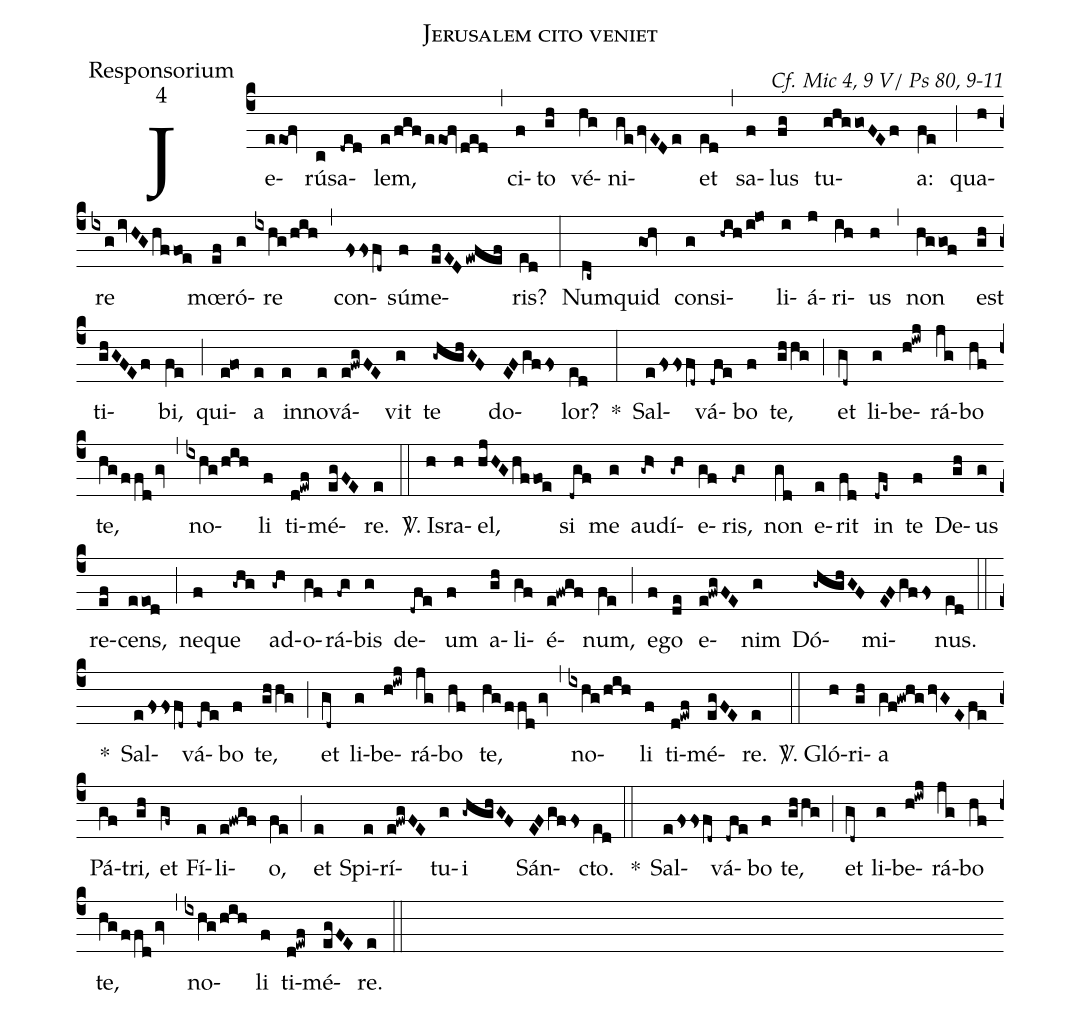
name:Jerusalem cito veniet;
office-part:Responsorium;
mode:4;
commentary:Cf. Mic 4, 9 V/ Ps 80, 9-11;
%%
(c4)Je(eeof)rú(c)sa(-ded)lem,(e/fgf/eeof/ded) (,) ci(f)to(gh) vé(hg)ni(ge/fvEDe)et(ed) (,) sa(f)lus(fg) tu(ghggoFEf)a:(fe) (;) qua(h)re(ixg/ivHGhffoe) mœ(ef)ró(g)re(ixhg/hih) (,) con(fssfd~)sú(f)me(efED/ewfef)ris?(ed) (:) Num(dc~)quid(goh) con(g)si(-hih/i!jo)li(i)á(j)ri(ih)us(h) (,) non(hggof) est(gh) ti(ghGFEf)bi,(fe) (;) qui(e!fo)a(e) in(e)no(e)vá(e!fwgFE)vit(g) te(-ghghGF) do(EFgffs)lor?(ed) *(:) Sal(e/fssfd~)vá(-dfe)bo(f) te,(ghhg) (;) et(gd~) li(g)be(h!iwj)rá(jg)bo(hf) te,(hg/ffd/gv) (,) no(ixhg/hih)li(f) ti(d!ewf)mé(egFE)re.(e) (::)

<sp>V/</sp>. Is(h)ra(h)el,(hjHGhffoe) si(-dgf) me(g) au(-gh>)dí(-gh)e(gf)ris,(-fg) non(gd) e(e)rit(fd) in(-dfe~) te(f) De(gh)us(g) re(ef)cens,(eeod) (;) ne(f)que(-ghg) ad(-gh)o(gf)rá(-fg)bis(g) de(-dfe)um(f) a(gh)li(gf)é(e!fwgf)num,(fe) (;) e(f)go(de) e(e!fwgFE)nim(g) Dó(-ghghGF)mi(EFgffs)nus.(ed)  (::)
*() Sal(e/fssfd~)vá(-dfe)bo(f) te,(ghhg) (;) et(gd~) li(g)be(h!iwj)rá(jg)bo(hf) te,(hg/ffd/gv) (,) no(ixhg/hih)li(f) ti(d!ewf)mé(egFE)re.(e) (::)

<sp>V/</sp>. Gló(h)ri(gh)a(gf!gwhg/hvGEfe) Pá(gf)tri,(gh) et(gf~) Fí(e)li(e!fwgf)o,(fe) (;)et(e) Spi(e)rí(e!fwgFE)tu(g)i(-ghghGF) Sán(EFgffs)cto.(ed) (::)
*() Sal(e/fssfd~)vá(-dfe)bo(f) te,(ghhg) (;) et(gd~) li(g)be(h!iwj)rá(jg)bo(hf) te,(hg/ffd/gv) (,) no(ixhg/hih)li(f) ti(d!ewf)mé(egFE)re.(e) (::)
